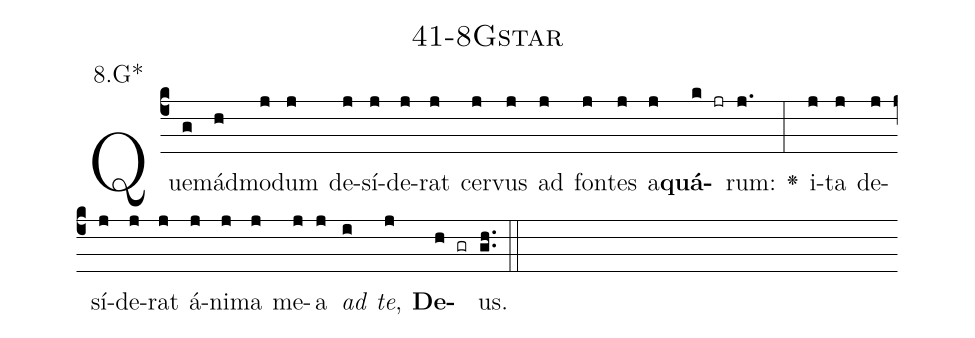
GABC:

name: 41-8Gstar;
annotation: 8.G*;
%%
(c4)Quem(g)ád(h)mo(j)dum(j) de(j)sí(j)de(j)rat(j) cer(j)vus(j) ad(j) fon(j)tes(j) a(j)<b>quá</b>(k jr)rum:(j.) <v>\greheightstar</v>(:) i(j)ta(j) de(j)sí(j)de(j)rat(j) á(j)ni(j)ma(j) me(j)a(j) <i>ad</i>(i) <i>te</i>,(j) <b>De</b>(h gr)us.(gh..) (::)


%E(j) u(j) o(i) u(j) a(h) e.(gh..) (::)
